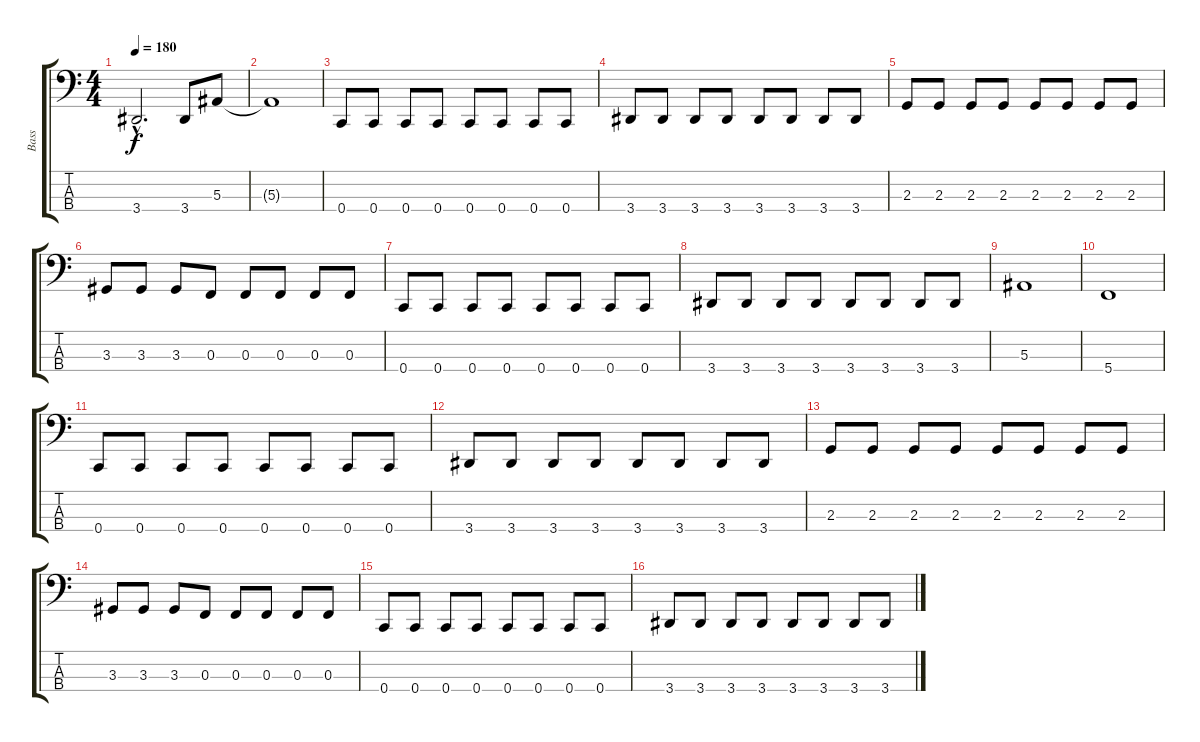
\track ("Bass" "Bass") {instrument electricbassfinger}
\staff {score tabs}
\tuning (Eb2 Bb1 F1 C1) {hide}
\ts (4 4)
\tempo 180
\clef f4
\ks c
3.4{hac}.2{d dy f} 3.4.8 5.3.8 |
5.3{t}.1 |
0.4.8 0.4.8 0.4.8 0.4.8 0.4.8 0.4.8 0.4.8 0.4.8 |
3.4.8 3.4.8 3.4.8 3.4.8 3.4.8 3.4.8 3.4.8 3.4.8 |
2.3.8 2.3.8 2.3.8 2.3.8 2.3.8 2.3.8 2.3.8 2.3.8 |
3.3.8 3.3.8 3.3.8 0.3.8 0.3.8 0.3.8 0.3.8 0.3.8 |
0.4.8 0.4.8 0.4.8 0.4.8 0.4.8 0.4.8 0.4.8 0.4.8 |
3.4.8 3.4.8 3.4.8 3.4.8 3.4.8 3.4.8 3.4.8 3.4.8 |
5.3.1 |
5.4.1 |
0.4.8 0.4.8 0.4.8 0.4.8 0.4.8 0.4.8 0.4.8 0.4.8 |
3.4.8 3.4.8 3.4.8 3.4.8 3.4.8 3.4.8 3.4.8 3.4.8 |
2.3.8 2.3.8 2.3.8 2.3.8 2.3.8 2.3.8 2.3.8 2.3.8 |
3.3.8 3.3.8 3.3.8 0.3.8 0.3.8 0.3.8 0.3.8 0.3.8 |
0.4.8 0.4.8 0.4.8 0.4.8 0.4.8 0.4.8 0.4.8 0.4.8 |
3.4.8 3.4.8 3.4.8 3.4.8 3.4.8 3.4.8 3.4.8 3.4.8
